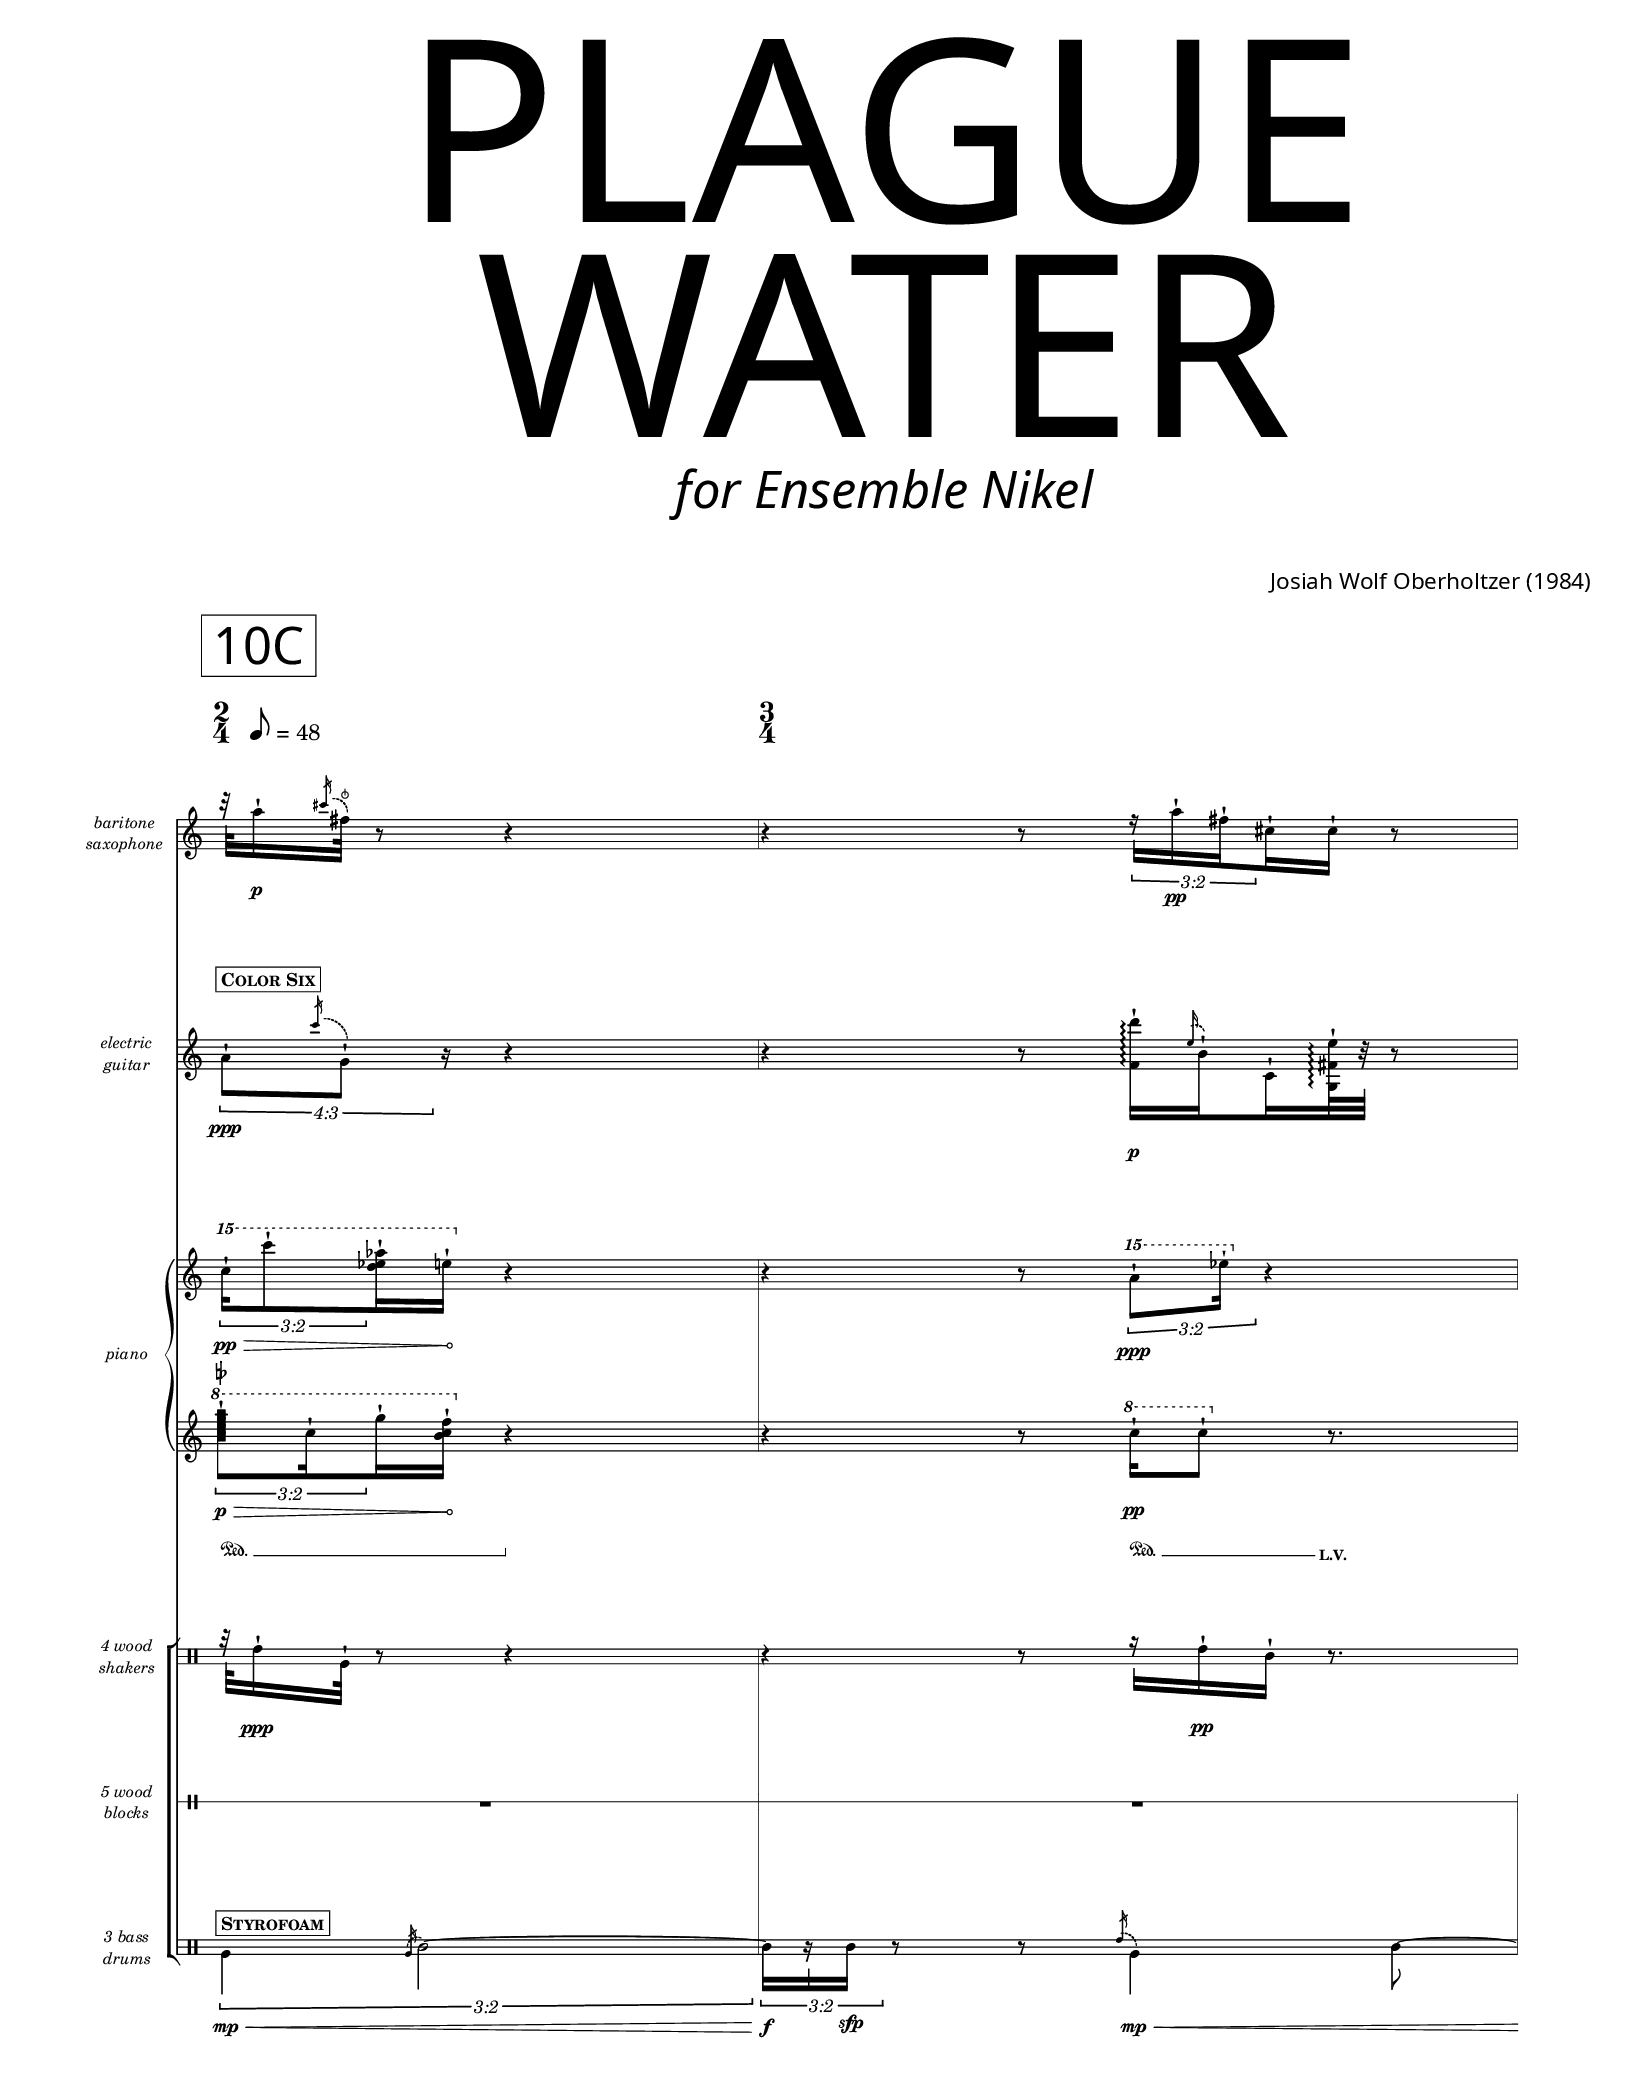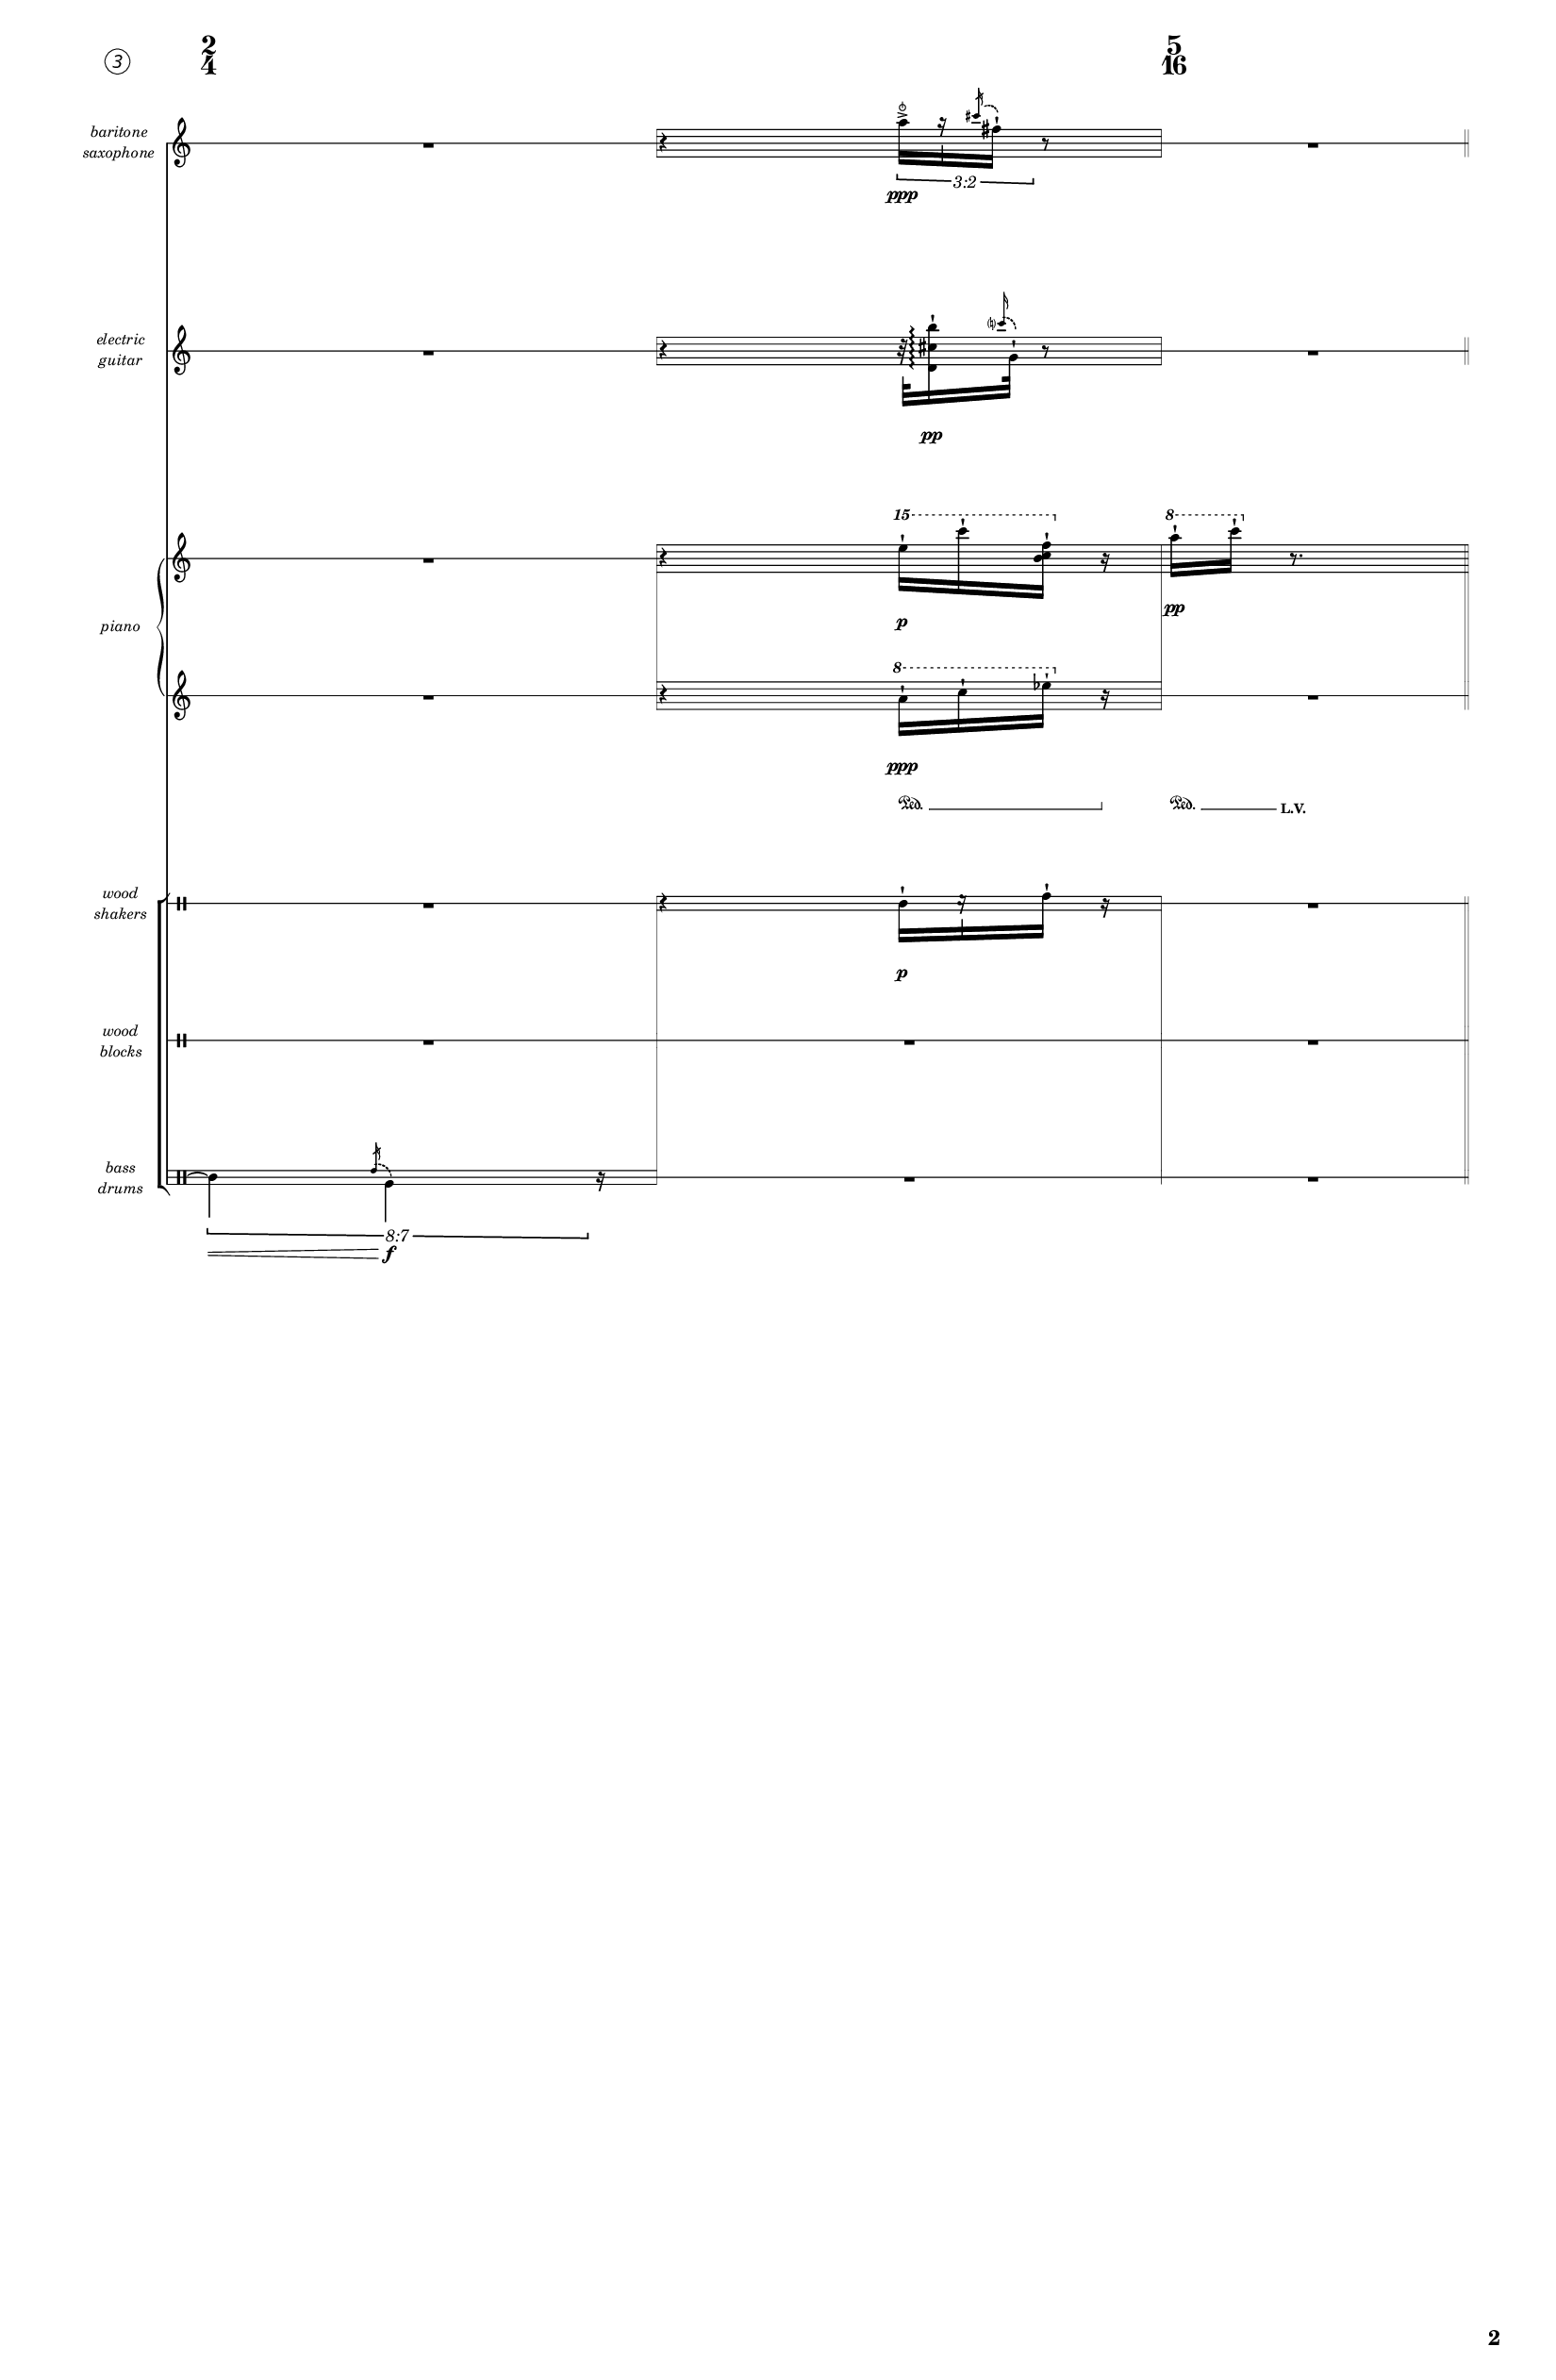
\version "2.19.2"
\language "english"

#(ly:set-option 'relative-includes #t)

\include "../../stylesheets/plague-water-header.ily"
\include "../../stylesheets/plague-water-layout.ily"
\include "../../stylesheets/plague-water-paper.ily"
\include "../../stylesheets/plague-water-parts.ily"

\score {
	\context Score = "Plague Water Score" \with {
		\override HorizontalBracket #'color = #red
	} <<
		\tag score.saxophone.guitar.piano.percussion
		\context TimeSignatureContext = "TimeSignatureContext" {
			{
				\mark \markup { \override #'(box-padding . 0.5) \box 10C }
				\tempo 8=48
				\time 2/4
				s1 * 1/2
			}
			{
				\time 3/4
				s1 * 3/4
			}
			{
				\time 2/4
				s1 * 1/2
			}
			{
				s1 * 1/2
			}
			{
				\time 5/16
				s1 * 5/16
			}
		}
		\tag score.saxophone
		\context SaxophoneStaffGroup = "Saxophone Staff Group" <<
			\context SaxophoneStaff = "Saxophone Staff" {
				\clef "treble"
				\transpose ef, c'
				\context Voice = "Saxophone Voice" {
					{
						{
							\set stemLeftBeamCount = 0
							\set stemRightBeamCount = 3
							r32 [
							\set stemLeftBeamCount = 2
							\set stemRightBeamCount = 2
							\afterGrace
							c'16 -\staccatissimo \p
							{
								\override Flag #'stroke-style = #"grace"
								\override Stem #'length = #8
								e'16 \(
								\revert Flag #'stroke-style
								\revert Stem #'length
							}
							\set stemLeftBeamCount = 3
							\set stemRightBeamCount = 0
							a32 -\snappizzicato ] \)
						}
					}
					{
						{
							r8
							r4
						}
						{
							r4
							r8
						}
					}
					{
						\times 2/3 {
							\set stemLeftBeamCount = 0
							\set stemRightBeamCount = 2
							r16 [
							\set stemLeftBeamCount = 2
							\set stemRightBeamCount = 2
							c'16 -\staccatissimo \pp
							\set stemLeftBeamCount = 2
							\set stemRightBeamCount = 1
							a16 -\staccatissimo
						}
						{
							\set stemLeftBeamCount = 1
							\set stemRightBeamCount = 2
							e16 -\staccatissimo
							\set stemLeftBeamCount = 2
							\set stemRightBeamCount = 0
							e16 -\staccatissimo ]
						}
					}
					{
						{
							r8
						}
						{
							\stopStaff
							\once \override Staff.StaffSymbol.line-count = 1
							\startStaff
							R1 * 1/2
							\stopStaff
							\startStaff
						}
						{
							r4
						}
					}
					{
						\times 2/3 {
							\set stemLeftBeamCount = 0
							\set stemRightBeamCount = 2
							c'16 -\accent -\snappizzicato \ppp [
							\set stemLeftBeamCount = 2
							\set stemRightBeamCount = 2
							\afterGrace
							r16
							{
								\override Flag #'stroke-style = #"grace"
								\override Stem #'length = #8
								e'16 \(
								\revert Flag #'stroke-style
								\revert Stem #'length
							}
							\set stemLeftBeamCount = 2
							\set stemRightBeamCount = 0
							a16 -\staccatissimo ] \)
						}
					}
					{
						{
							r8
						}
						{
							\stopStaff
							\once \override Staff.StaffSymbol.line-count = 1
							\startStaff
							R1 * 5/16
							\stopStaff
							\startStaff
						}
					}
				}
			}
		>>
		\tag score.guitar
		\context GuitarStaffGroup = "Guitar Staff Group" <<
			\context GuitarStaff = "Guitar Staff" {
				\clef "treble"
				\transpose c c'
				\context Voice = "Guitar Voice" {
					{
						\tweak #'text #tuplet-number::calc-fraction-text
						\times 3/4 {
							\set stemLeftBeamCount = 0
							\set stemRightBeamCount = 1
							\afterGrace
							a8 -\staccatissimo \ppp [
								^ \markup {
									\box
										\pad-around
											#0.5
											\large
												\bold
													\caps
														"Color Six"
									}
							{
								\override Flag #'stroke-style = #"grace"
								\override Stem #'length = #8
								c''16 \(
								\revert Flag #'stroke-style
								\revert Stem #'length
							}
							\set stemLeftBeamCount = 1
							\set stemRightBeamCount = 0
							<g>8 -\staccatissimo ] \)
						}
					}
					{
						{
							r16
							r4
						}
						{
							r4
							r8
						}
					}
					{
						{
							\set stemLeftBeamCount = 0
							\set stemRightBeamCount = 2
							\afterGrace
							<f d''>16 -\staccatissimo \arpeggio \p [
							{
								e'16 \(
							}
							\set stemLeftBeamCount = 2
							\set stemRightBeamCount = 1
							<b>16 -\staccatissimo \)
						}
						{
							\set stemLeftBeamCount = 1
							\set stemRightBeamCount = 2
							<c>16 -\staccatissimo
							\set stemLeftBeamCount = 2
							\set stemRightBeamCount = 3
							<g, fs e'>32 -\staccatissimo \arpeggio
							\set stemLeftBeamCount = 3
							\set stemRightBeamCount = 0
							r32 ]
						}
					}
					{
						{
							r8
						}
						{
							\stopStaff
							\once \override Staff.StaffSymbol.line-count = 1
							\startStaff
							R1 * 1/2
							\stopStaff
							\startStaff
						}
						{
							r4
						}
					}
					{
						{
							\set stemLeftBeamCount = 0
							\set stemRightBeamCount = 3
							r32 [
							\set stemLeftBeamCount = 2
							\set stemRightBeamCount = 2
							\afterGrace
							<d cs' b'>16 -\staccatissimo \arpeggio \pp
							{
								c''16 \(
							}
							\set stemLeftBeamCount = 3
							\set stemRightBeamCount = 0
							<g>32 -\staccatissimo ] \)
						}
					}
					{
						{
							r8
						}
						{
							\stopStaff
							\once \override Staff.StaffSymbol.line-count = 1
							\startStaff
							R1 * 5/16
							\stopStaff
							\startStaff
						}
					}
				}
			}
		>>
		\tag score.piano
		\context PianoStaffGroup = "Piano Staff Group" <<
			\context PianoUpperStaff = "Piano Upper Staff" {
				\context Voice = "Piano RH Voice" {
					{
						\times 2/3 {
							\override Hairpin #'circled-tip = ##t
							\set stemLeftBeamCount = 0
							\set stemRightBeamCount = 2
							\ottava #2
							\clef treble
							c''''16 -\staccatissimo [ \> \pp
							\set stemLeftBeamCount = 1
							\set stemRightBeamCount = 1
							<c'''''>8 -\staccatissimo
						}
						{
							\set stemLeftBeamCount = 1
							\set stemRightBeamCount = 2
							<d'''' ef'''' af''''>16 -\staccatissimo
							\set stemLeftBeamCount = 2
							\set stemRightBeamCount = 0
							e''''16 -\staccatissimo ] \!
							\ottava #0
							\revert Hairpin #'circled-tip
						}
					}
					{
						{
							r4
						}
						{
							r4
							r8
						}
					}
					{
						\times 2/3 {
							\set stemLeftBeamCount = 0
							\set stemRightBeamCount = 1
							\ottava #2
							a'''8 -\staccatissimo \ppp [
							\set stemLeftBeamCount = 2
							\set stemRightBeamCount = 0
							<ef''''>16 -\staccatissimo ]
							\ottava #0
						}
					}
					{
						{
							r4
						}
						{
							\stopStaff
							\once \override Staff.StaffSymbol.line-count = 1
							\startStaff
							R1 * 1/2
							\stopStaff
							\startStaff
						}
						{
							r4
						}
					}
					{
						{
							\set stemLeftBeamCount = 0
							\set stemRightBeamCount = 2
							\ottava #2
							e''''16 -\staccatissimo \p [
							\set stemLeftBeamCount = 2
							\set stemRightBeamCount = 2
							<c'''''>16 -\staccatissimo
							\set stemLeftBeamCount = 2
							\set stemRightBeamCount = 0
							<b''' c'''' f''''>16 -\staccatissimo ]
							\ottava #0
						}
					}
					{
						{
							r16
						}
					}
					{
						{
							\set stemLeftBeamCount = 0
							\set stemRightBeamCount = 2
							\ottava #1
							a'''16 -\staccatissimo \pp [
							\set stemLeftBeamCount = 2
							\set stemRightBeamCount = 0
							c''''16 -\staccatissimo ]
							\ottava #0
						}
					}
					{
						{
							r8.
						}
					}
				}
			}
			\context PianoLowerStaff = "Piano Lower Staff" {
				\context Voice = "Piano LH Voice" {
					{
						\times 2/3 {
							\once \override Accidental.stencil = ##f
							\once \override AccidentalCautionary.stencil = ##f
							\once \override Arpeggio.X-offset = #-2
							\once \override NoteHead.stencil = #ly:text-interface::print
							\once \override NoteHead.text = \markup {
								\filled-box #'(-0.6 . 0.6) #'(-0.7 . 0.7) #0.25
							}
							\override Hairpin #'circled-tip = ##t
							\set stemLeftBeamCount = 0
							\set stemRightBeamCount = 1
							\ottava #1
							\clef treble
							<b'' d''' f''' a'''>8 -\staccatissimo [ \> \p
								^ \markup {
									\center-align
										\concat
											{
												\natural
												\flat
											}
									}
							\set stemLeftBeamCount = 2
							\set stemRightBeamCount = 1
							c'''16 -\staccatissimo
						}
						{
							\set stemLeftBeamCount = 1
							\set stemRightBeamCount = 2
							<g'''>16 -\staccatissimo
							\set stemLeftBeamCount = 2
							\set stemRightBeamCount = 0
							<b'' c''' f'''>16 -\staccatissimo ] \!
							\ottava #0
							\revert Hairpin #'circled-tip
						}
					}
					{
						{
							r4
						}
						{
							r4
							r8
						}
					}
					{
						{
							\set stemLeftBeamCount = 0
							\set stemRightBeamCount = 2
							\ottava #1
							c'''16 -\staccatissimo \pp [
							\set stemLeftBeamCount = 1
							\set stemRightBeamCount = 0
							c'''8 -\staccatissimo ]
							\ottava #0
						}
					}
					{
						{
							r8.
						}
						{
							\stopStaff
							\once \override Staff.StaffSymbol.line-count = 1
							\startStaff
							R1 * 1/2
							\stopStaff
							\startStaff
						}
						{
							r4
						}
					}
					{
						{
							\set stemLeftBeamCount = 0
							\set stemRightBeamCount = 2
							\ottava #1
							a''16 -\staccatissimo \ppp [
							\set stemLeftBeamCount = 2
							\set stemRightBeamCount = 2
							c'''16 -\staccatissimo
							\set stemLeftBeamCount = 2
							\set stemRightBeamCount = 0
							<ef'''>16 -\staccatissimo ]
							\ottava #0
						}
					}
					{
						{
							r16
						}
						{
							\stopStaff
							\once \override Staff.StaffSymbol.line-count = 1
							\startStaff
							R1 * 5/16
							\stopStaff
							\startStaff
						}
					}
				}
			}
			\context Dynamics = "Piano Pedals" {
				{
					{
						s1 * 1/8 \sustainOn
					}
					{
						s1 * 1/8
						<> \sustainOff
					}
				}
				{
					{
						r4
					}
					{
						r4
						r8
					}
				}
				{
					{
						\once \override PianoPedalBracket.edge-height = #'(1 . 0)
						s1 * 3/16 \sustainOn
						<> \sustainOff
						\LV
					}
				}
				{
					{
						r8.
					}
					{
						R1 * 1/2
					}
					{
						r4
					}
				}
				{
					{
						s1 * 3/16 \sustainOn
						<> \sustainOff
					}
				}
				{
					{
						r16
					}
				}
				{
					{
						\once \override PianoPedalBracket.edge-height = #'(1 . 0)
						s1 * 1/8 \sustainOn
						<> \sustainOff
						\LV
					}
				}
				{
					{
						r8.
					}
				}
			}
		>>
		\tag score.percussion
		\context PercussionStaffGroup = "Percussion Staff Group" <<
			\context PercussionShakerStaff = "Percussion Shaker Staff" {
				\clef "percussion"
				\context Voice = "Percussion Shaker Voice" {
					{
						{
							\set stemLeftBeamCount = 0
							\set stemRightBeamCount = 3
							r32 [
							\set stemLeftBeamCount = 2
							\set stemRightBeamCount = 2
							e'16 -\staccatissimo \ppp
							\set stemLeftBeamCount = 3
							\set stemRightBeamCount = 0
							a32 -\staccatissimo ]
						}
					}
					{
						{
							r8
							r4
						}
						{
							r4
							r8
						}
					}
					{
						{
							\set stemLeftBeamCount = 0
							\set stemRightBeamCount = 2
							r16 [
							\set stemLeftBeamCount = 2
							\set stemRightBeamCount = 2
							e'16 -\staccatissimo \pp
							\set stemLeftBeamCount = 2
							\set stemRightBeamCount = 0
							c'16 -\staccatissimo ]
						}
					}
					{
						{
							r8.
						}
						{
							\stopStaff
							\once \override Staff.StaffSymbol.line-count = 1
							\startStaff
							R1 * 1/2
							\stopStaff
							\startStaff
						}
						{
							r4
						}
					}
					{
						{
							\set stemLeftBeamCount = 0
							\set stemRightBeamCount = 2
							c'16 -\staccatissimo \p [
							\set stemLeftBeamCount = 2
							\set stemRightBeamCount = 2
							r16
							\set stemLeftBeamCount = 2
							\set stemRightBeamCount = 0
							e'16 -\staccatissimo ]
						}
					}
					{
						{
							r16
						}
						{
							\stopStaff
							\once \override Staff.StaffSymbol.line-count = 1
							\startStaff
							R1 * 5/16
							\stopStaff
							\startStaff
						}
					}
				}
			}
			\context PercussionWoodblockStaff = "Percussion Woodblock Staff" {
				\clef "percussion"
				\context Voice = "Percussion Woodblock Voice" {
					{
						{
							\stopStaff
							\once \override Staff.StaffSymbol.line-count = 1
							\startStaff
							R1 * 1/2
						}
						{
							R1 * 3/4
						}
						{
							R1 * 1/2
						}
						{
							R1 * 1/2
						}
						{
							R1 * 5/16
							\stopStaff
							\startStaff
						}
					}
				}
			}
			\context PercussionDrumStaff = "Percussion Drum Staff" {
				\clef "percussion"
				\context Voice = "Percussion Drum Voice" {
					{
						\times 2/3 {
							\afterGrace
							a4 \< \mp
								^ \markup {
									\box
										\pad-around
											#0.5
											\large
												\bold
													\caps
														Styrofoam
									}
							{
								\override Flag #'stroke-style = #"grace"
								\override Stem #'length = #8
								a16 \(
								\revert Flag #'stroke-style
								\revert Stem #'length
							}
							c'2 ~ \)
						}
						\times 2/3 {
							\set stemLeftBeamCount = -1
							\set stemRightBeamCount = 2
							c'16 \f [
							\set stemLeftBeamCount = 2
							\set stemRightBeamCount = 2
							r16
							\set stemLeftBeamCount = 2
							\set stemRightBeamCount = 0
							c'16 \sfp ]
						}
					}
					{
						{
							r8
							\afterGrace
							r8
							{
								\override Flag #'stroke-style = #"grace"
								\override Stem #'length = #8
								e'16 \(
								\revert Flag #'stroke-style
								\revert Stem #'length
							}
						}
					}
					{
						{
							a4 \) \< \mp
							\set stemLeftBeamCount = 1
							\set stemRightBeamCount = -1
							c'8 ~
						}
						\tweak #'text #tuplet-number::calc-fraction-text
						\times 7/8 {
							\afterGrace
							c'4
							{
								\override Flag #'stroke-style = #"grace"
								\override Stem #'length = #8
								e'16 \(
								\revert Flag #'stroke-style
								\revert Stem #'length
							}
							a4 \f \)
						}
					}
					{
						{
							r16
						}
						{
							\stopStaff
							\once \override Staff.StaffSymbol.line-count = 1
							\startStaff
							R1 * 1/2
						}
						{
							R1 * 5/16
							\bar "||"
							\stopStaff
							\startStaff
						}
					}
				}
			}
		>>
	>>
}